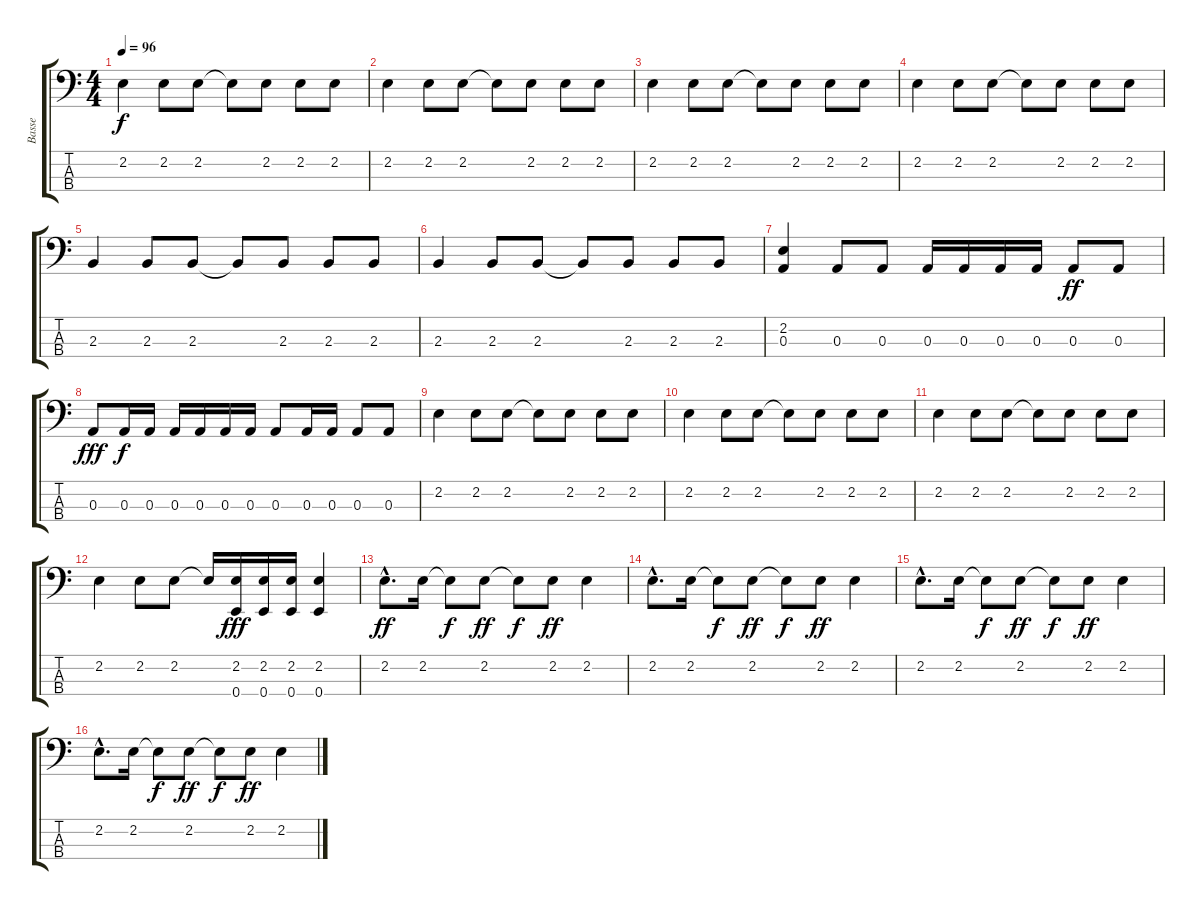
\track ("Basse" "Basse") {instrument electricbassfinger}
\staff {score tabs}
\tuning (G2 D2 A1 E1) {hide}
\ts (4 4)
\tempo 96
\clef f4
\ks c
2.2.4{dy f} 2.2.8 2.2.8 2.2{t}.8 2.2.8 2.2.8 2.2.8 |
2.2.4 2.2.8 2.2.8 2.2{t}.8 2.2.8 2.2.8 2.2.8 |
2.2.4 2.2.8 2.2.8 2.2{t}.8 2.2.8 2.2.8 2.2.8 |
2.2.4 2.2.8 2.2.8 2.2{t}.8 2.2.8 2.2.8 2.2.8 |
2.3.4 2.3.8 2.3.8 2.3{t}.8 2.3.8 2.3.8 2.3.8 |
2.3.4 2.3.8 2.3.8 2.3{t}.8 2.3.8 2.3.8 2.3.8 |
(2.2 0.3).4 0.3.8 0.3.8 0.3.16 0.3.16 0.3.16 0.3.16 0.3.8{dy ff} 0.3.8 |
0.3.8{dy fff} 0.3.16{dy f} 0.3.16 0.3.16 0.3.16 0.3.16 0.3.16 0.3.8 0.3.16 0.3.16 0.3.8 0.3.8 |
2.2.4 2.2.8 2.2.8 2.2{t}.8 2.2.8 2.2.8 2.2.8 |
2.2.4 2.2.8 2.2.8 2.2{t}.8 2.2.8 2.2.8 2.2.8 |
2.2.4 2.2.8 2.2.8 2.2{t}.8 2.2.8 2.2.8 2.2.8 |
2.2.4 2.2.8 2.2.8 2.2{t}.16 (2.2 0.4).16{dy fff} (2.2 0.4).16 (2.2 0.4).16 (2.2 0.4).4 |
2.2{hac}.8{d dy ff} 2.2.16 2.2{t}.8{dy f} 2.2.8{dy ff} 2.2{t}.8{dy f} 2.2.8{dy ff} 2.2.4 |
2.2{hac}.8{d} 2.2.16 2.2{t}.8{dy f} 2.2.8{dy ff} 2.2{t}.8{dy f} 2.2.8{dy ff} 2.2.4 |
2.2{hac}.8{d} 2.2.16 2.2{t}.8{dy f} 2.2.8{dy ff} 2.2{t}.8{dy f} 2.2.8{dy ff} 2.2.4 |
2.2{hac}.8{d} 2.2.16 2.2{t}.8{dy f} 2.2.8{dy ff} 2.2{t}.8{dy f} 2.2.8{dy ff} 2.2.4
